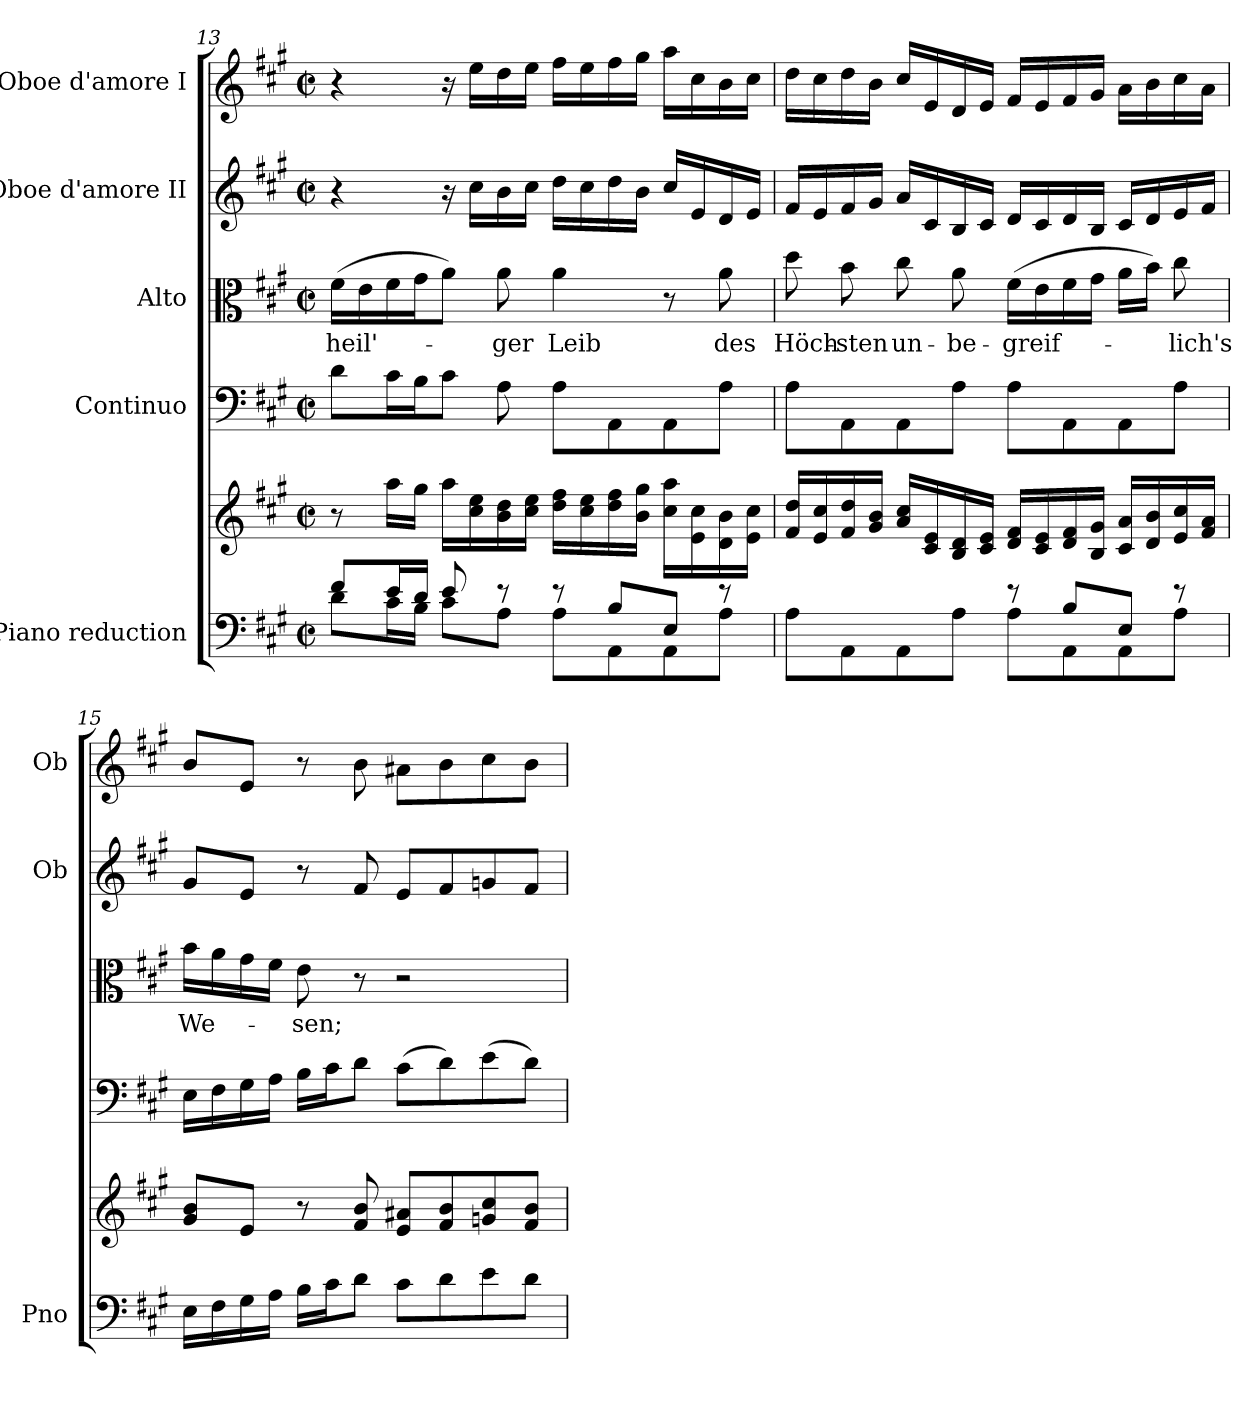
**kern	**kern	**kern	**kern	**text	**kern	**kern
*part5	*part5	*part4	*part3	*part3	*part2	*part1
*staff6	*staff5	*staff4	*staff3	*staff3	*staff2	*staff1
*I"Piano reduction	*	*I"Continuo	*I"Alto	*	*I"Oboe d'amore II	*I"Oboe d'amore I
*I'Pno	*	*	*	*	*I'Ob	*I'Ob
!!LO:LB:g=z
*clefF4	*clefG2	*clefF4	*clefC3	*	*clefG2	*clefG2
*k[f#c#g#]	*k[f#c#g#]	*k[f#c#g#]	*k[f#c#g#]	*	*k[f#c#g#]	*k[f#c#g#]
*M2/2	*M2/2	*M2/2	*M2/2	*	*M2/2	*M2/2
*met(c|)	*met(c|)	*met(c|)	*met(c|)	*	*met(c|)	*met(c|)
=13	=13	=13	=13	=13	=13	=13
*^	*	*	*	*	*	*
!	!	!	!	!	!LO:LY:b	!	!
8f#/L	8d\L	8r	8d\L	(>16f#\LL	heil'-	4r	4r
.	.	.	.	16e\	.	.	.
16e/L	16c#\L	16aa\LL	16c#\L	16f#\	.	.	.
16d/JJ	16B\JJ	16gg#\JJ	16B\J	16g#\J	.	.	.
8e/	8c#\L	16aa\LL	8c#\J	8a\J)	.	16r	16r
.	.	16cc#\ 16ee\	.	.	.	16cc#\LL	16ee\LL
!	!	!	!	!	!LO:LY:b	!	!
8r	8A\J	16b\ 16dd\	8A\	8a\	-ger	16b\	16dd\
.	.	16cc#\ 16ee\JJ	.	.	.	16cc#\JJ	16ee\JJ
!	!	!	!	!	!LO:LY:b	!	!
8r	8A\L	16dd\ 16ff#\LL	8A\L	4a\	Leib	16dd\LL	16ff#\LL
.	.	16cc#\ 16ee\	.	.	.	16cc#\	16ee\
8B/L	8AA\	16dd\ 16ff#\	8AA\	.	.	16dd\	16ff#\
.	.	16b\ 16gg#\JJ	.	.	.	16b\JJ	16gg#\JJ
8E/J	8AA\	16cc#\ 16aa\LL	8AA\	8r	.	16cc#/LL	16aa\LL
.	.	16e\ 16cc#\	.	.	.	16e/	16cc#\
!	!	!	!	!	!LO:LY:b	!	!
8r	8A\J	16d\ 16b\	8A\J	8a\	des	16d/	16b\
.	.	16e\ 16cc#\JJ	.	.	.	16e/JJ	16cc#\JJ
=14	=14	=14	=14	=14	=14	=14	=14
!	!	!	!	!	!LO:LY:b	!	!
2ryy	8A\L	16f#/ 16dd/LL	8A\L	8dd\	Höch-	16f#/LL	16dd\LL
.	.	16e/ 16cc#/	.	.	.	16e/	16cc#\
!	!	!	!	!	!LO:LY:b	!	!
.	8AA\	16f#/ 16dd/	8AA\	8b\	-sten	16f#/	16dd\
.	.	16g#/ 16b/JJ	.	.	.	16g#/JJ	16b\JJ
!	!	!	!	!	!LO:LY:b	!	!
.	8AA\	16a/ 16cc#/LL	8AA\	8cc#\	un-	16a/LL	16cc#/LL
.	.	16c#/ 16e/	.	.	.	16c#/	16e/
!	!	!	!	!	!LO:LY:b	!	!
.	8A\J	16B/ 16d/	8A\J	8a\	-be-	16B/	16d/
.	.	16c#/ 16e/JJ	.	.	.	16c#/JJ	16e/JJ
!	!	!	!	!	!LO:LY:b	!	!
8r	8A\L	16d/ 16f#/LL	8A\L	(>16f#\LL	-greif-	16d/LL	16f#/LL
.	.	16c#/ 16e/	.	16e\	.	16c#/	16e/
8B/L	8AA\	16d/ 16f#/	8AA\	16f#\	.	16d/	16f#/
.	.	16B/ 16g#/JJ	.	16g#\JJ	.	16B/JJ	16g#/JJ
8E/J	8AA\	16c#/ 16a/LL	8AA\	16a\LL	.	16c#/LL	16a\LL
.	.	16d/ 16b/	.	16b\JJ)	.	16d/	16b\
!	!	!	!	!	!LO:LY:b	!	!
8r	8A\J	16e/ 16cc#/	8A\J	8cc#\	-lich's	16e/	16cc#\
.	.	16f#/ 16a/JJ	.	.	.	16f#/JJ	16a\JJ
*v	*v	*	*	*	*	*	*
=15	=15	=15	=15	=15	=15	=15
!	!	!	!	!LO:LY:b	!	!
16E\LL	8g#/ 8b/L	16E\LL	16b\LL	We-	8g#/L	8b/L
16F#\	.	16F#\	16a\	.	.	.
16G#\	8e/J	16G#\	16g#\	.	8e/J	8e/J
16A\JJ	.	16A\JJ	16f#\JJ	.	.	.
!	!	!	!	!LO:LY:b	!	!
16B\LL	8r	16B\LL	8e\	-sen;	8r	8r
16c#\J	.	16c#\J	.	.	.	.
8d\J	8f#/ 8b/	8d\J	8r	.	8f#/	8b\
8c#\L	8e/ 8a#X/L	(>8c#\L	2r	.	8e/L	8a#X\L
8d\	8f#/ 8b/	8d\)	.	.	8f#/	8b\
8e\	8gn/ 8cc#/	(>8e\	.	.	8gn/	8cc#\
8d\J	8f#/ 8b/J	8d\J)	.	.	8f#/J	8b\J
=	=	=	=	=	=	=
*-	*-	*-	*-	*-	*-	*-
